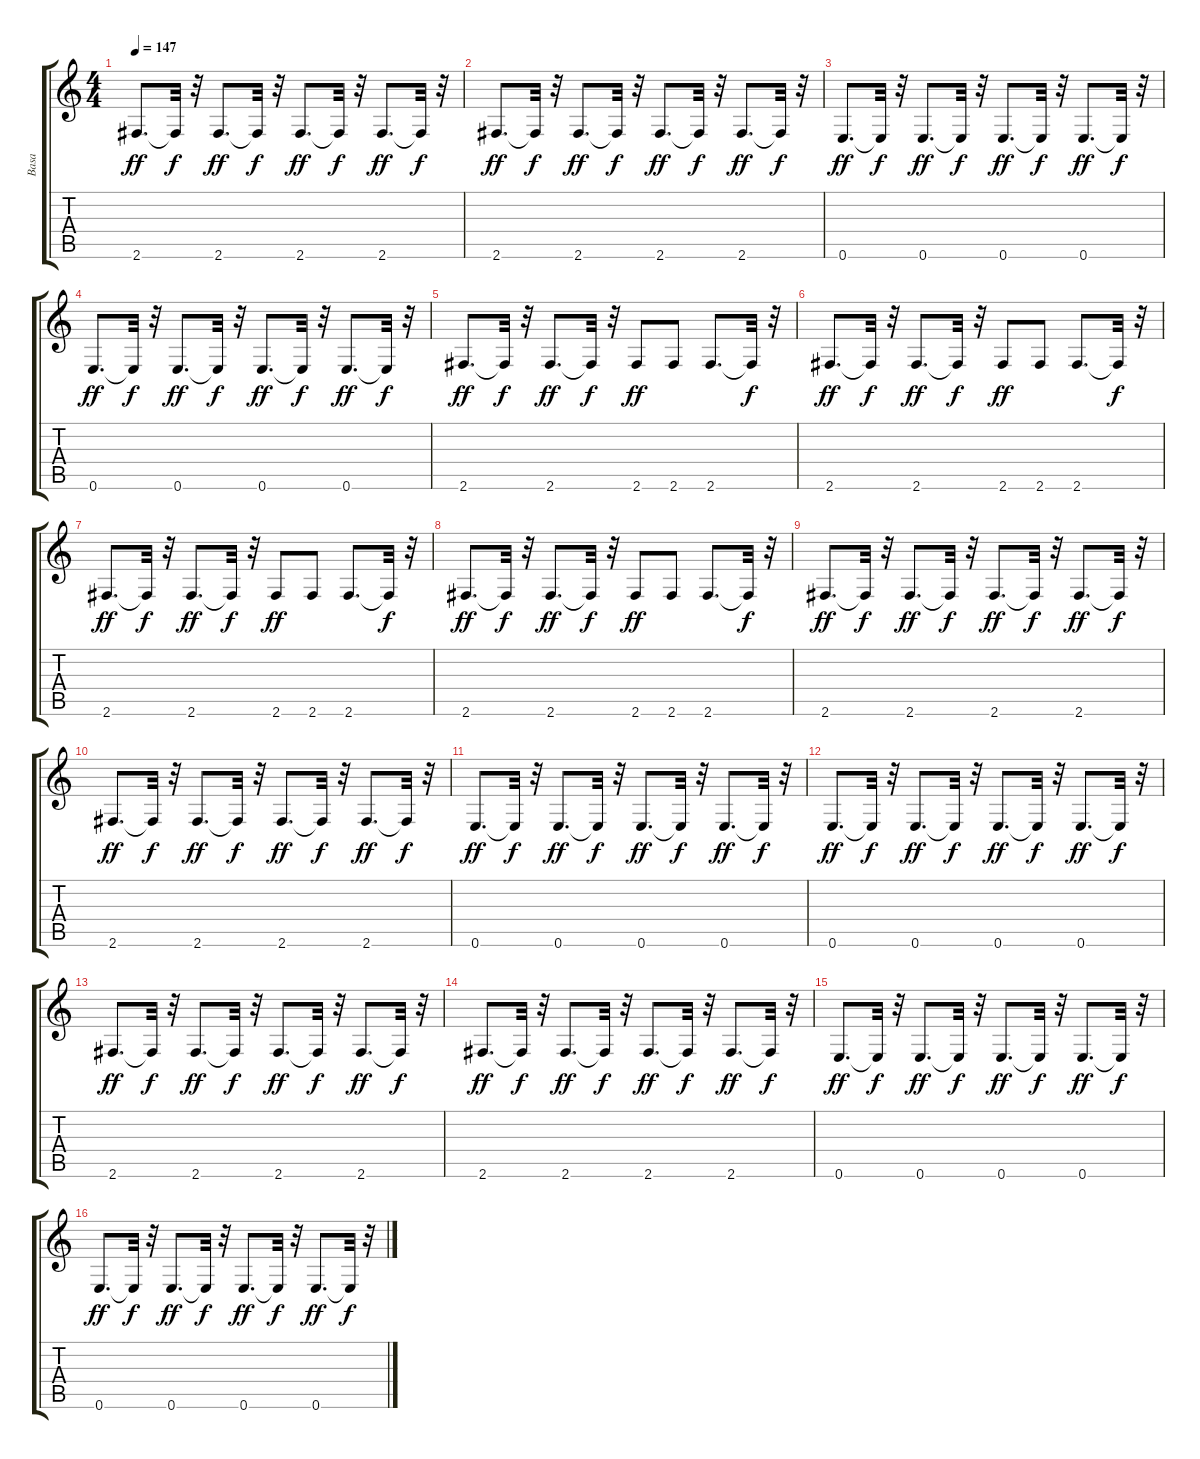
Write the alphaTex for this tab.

\track ("Basa" "Basa") {instrument electricbassfinger}
\staff {score tabs}
\tuning (E4 B3 G3 D3 A2 E2) {hide}
\ts (4 4)
\tempo 147
\clef g2
\ks c
2.6.8{d dy ff} 2.6{t}.32{dy f} r.32 2.6.8{d dy ff} 2.6{t}.32{dy f} r.32 2.6.8{d dy ff} 2.6{t}.32{dy f} r.32 2.6.8{d dy ff} 2.6{t}.32{dy f} r.32 |
2.6.8{d dy ff} 2.6{t}.32{dy f} r.32 2.6.8{d dy ff} 2.6{t}.32{dy f} r.32 2.6.8{d dy ff} 2.6{t}.32{dy f} r.32 2.6.8{d dy ff} 2.6{t}.32{dy f} r.32 |
0.6.8{d dy ff} 0.6{t}.32{dy f} r.32 0.6.8{d dy ff} 0.6{t}.32{dy f} r.32 0.6.8{d dy ff} 0.6{t}.32{dy f} r.32 0.6.8{d dy ff} 0.6{t}.32{dy f} r.32 |
0.6.8{d dy ff} 0.6{t}.32{dy f} r.32 0.6.8{d dy ff} 0.6{t}.32{dy f} r.32 0.6.8{d dy ff} 0.6{t}.32{dy f} r.32 0.6.8{d dy ff} 0.6{t}.32{dy f} r.32 |
2.6.8{d dy ff} 2.6{t}.32{dy f} r.32 2.6.8{d dy ff} 2.6{t}.32{dy f} r.32 2.6.8{dy ff} 2.6.8 2.6.8{d} 2.6{t}.32{dy f} r.32 |
2.6.8{d dy ff} 2.6{t}.32{dy f} r.32 2.6.8{d dy ff} 2.6{t}.32{dy f} r.32 2.6.8{dy ff} 2.6.8 2.6.8{d} 2.6{t}.32{dy f} r.32 |
2.6.8{d dy ff} 2.6{t}.32{dy f} r.32 2.6.8{d dy ff} 2.6{t}.32{dy f} r.32 2.6.8{dy ff} 2.6.8 2.6.8{d} 2.6{t}.32{dy f} r.32 |
2.6.8{d dy ff} 2.6{t}.32{dy f} r.32 2.6.8{d dy ff} 2.6{t}.32{dy f} r.32 2.6.8{dy ff} 2.6.8 2.6.8{d} 2.6{t}.32{dy f} r.32 |
2.6.8{d dy ff} 2.6{t}.32{dy f} r.32 2.6.8{d dy ff} 2.6{t}.32{dy f} r.32 2.6.8{d dy ff} 2.6{t}.32{dy f} r.32 2.6.8{d dy ff} 2.6{t}.32{dy f} r.32 |
2.6.8{d dy ff} 2.6{t}.32{dy f} r.32 2.6.8{d dy ff} 2.6{t}.32{dy f} r.32 2.6.8{d dy ff} 2.6{t}.32{dy f} r.32 2.6.8{d dy ff} 2.6{t}.32{dy f} r.32 |
0.6.8{d dy ff} 0.6{t}.32{dy f} r.32 0.6.8{d dy ff} 0.6{t}.32{dy f} r.32 0.6.8{d dy ff} 0.6{t}.32{dy f} r.32 0.6.8{d dy ff} 0.6{t}.32{dy f} r.32 |
0.6.8{d dy ff} 0.6{t}.32{dy f} r.32 0.6.8{d dy ff} 0.6{t}.32{dy f} r.32 0.6.8{d dy ff} 0.6{t}.32{dy f} r.32 0.6.8{d dy ff} 0.6{t}.32{dy f} r.32 |
2.6.8{d dy ff} 2.6{t}.32{dy f} r.32 2.6.8{d dy ff} 2.6{t}.32{dy f} r.32 2.6.8{d dy ff} 2.6{t}.32{dy f} r.32 2.6.8{d dy ff} 2.6{t}.32{dy f} r.32 |
2.6.8{d dy ff} 2.6{t}.32{dy f} r.32 2.6.8{d dy ff} 2.6{t}.32{dy f} r.32 2.6.8{d dy ff} 2.6{t}.32{dy f} r.32 2.6.8{d dy ff} 2.6{t}.32{dy f} r.32 |
0.6.8{d dy ff} 0.6{t}.32{dy f} r.32 0.6.8{d dy ff} 0.6{t}.32{dy f} r.32 0.6.8{d dy ff} 0.6{t}.32{dy f} r.32 0.6.8{d dy ff} 0.6{t}.32{dy f} r.32 |
0.6.8{d dy ff} 0.6{t}.32{dy f} r.32 0.6.8{d dy ff} 0.6{t}.32{dy f} r.32 0.6.8{d dy ff} 0.6{t}.32{dy f} r.32 0.6.8{d dy ff} 0.6{t}.32{dy f} r.32
